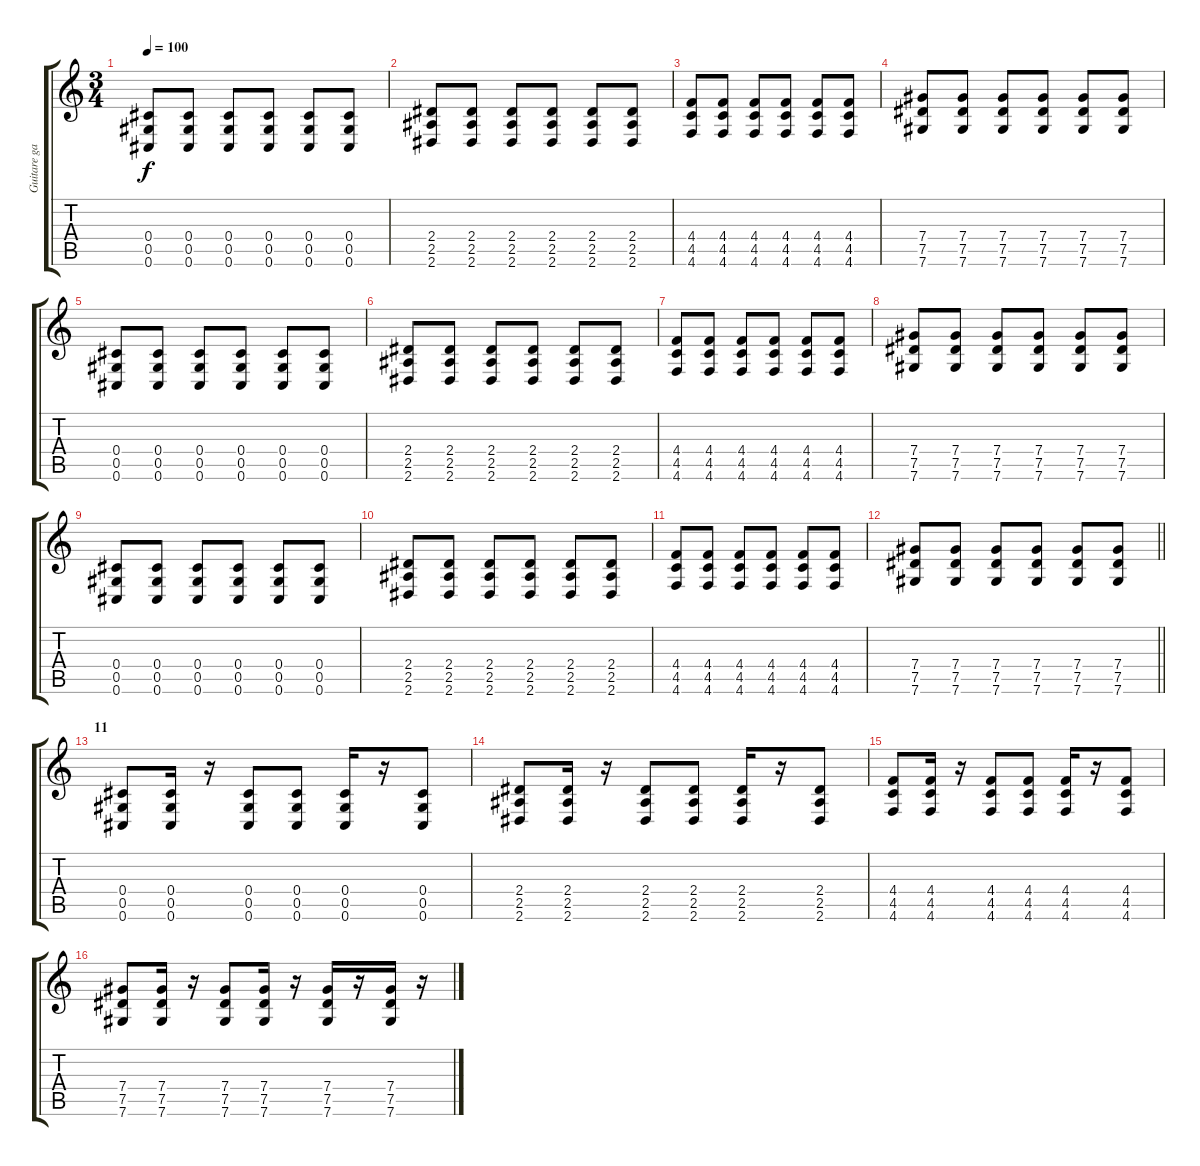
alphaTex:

\track ("Guitare gauche" "Guitare ga") {instrument distortionguitar}
\staff {score tabs}
\tuning (Eb4 Bb3 Gb3 Db3 Ab2 Db2) {hide}
\ts (3 4)
\tempo 100
\clef g2
\ks c
(0.4 0.5 0.6).8{dy f} (0.4 0.5 0.6).8 (0.4 0.5 0.6).8 (0.4 0.5 0.6).8 (0.4 0.5 0.6).8 (0.4 0.5 0.6).8 |
(2.4 2.5 2.6).8 (2.4 2.5 2.6).8 (2.4 2.5 2.6).8 (2.4 2.5 2.6).8 (2.4 2.5 2.6).8 (2.4 2.5 2.6).8 |
(4.4 4.5 4.6).8 (4.4 4.5 4.6).8 (4.4 4.5 4.6).8 (4.4 4.5 4.6).8 (4.4 4.5 4.6).8 (4.4 4.5 4.6).8 |
(7.4 7.5 7.6).8 (7.4 7.5 7.6).8 (7.4 7.5 7.6).8 (7.4 7.5 7.6).8 (7.4 7.5 7.6).8 (7.4 7.5 7.6).8 |
(0.4 0.5 0.6).8 (0.4 0.5 0.6).8 (0.4 0.5 0.6).8 (0.4 0.5 0.6).8 (0.4 0.5 0.6).8 (0.4 0.5 0.6).8 |
(2.4 2.5 2.6).8 (2.4 2.5 2.6).8 (2.4 2.5 2.6).8 (2.4 2.5 2.6).8 (2.4 2.5 2.6).8 (2.4 2.5 2.6).8 |
(4.4 4.5 4.6).8 (4.4 4.5 4.6).8 (4.4 4.5 4.6).8 (4.4 4.5 4.6).8 (4.4 4.5 4.6).8 (4.4 4.5 4.6).8 |
(7.4 7.5 7.6).8 (7.4 7.5 7.6).8 (7.4 7.5 7.6).8 (7.4 7.5 7.6).8 (7.4 7.5 7.6).8 (7.4 7.5 7.6).8 |
(0.4 0.5 0.6).8 (0.4 0.5 0.6).8 (0.4 0.5 0.6).8 (0.4 0.5 0.6).8 (0.4 0.5 0.6).8 (0.4 0.5 0.6).8 |
(2.4 2.5 2.6).8 (2.4 2.5 2.6).8 (2.4 2.5 2.6).8 (2.4 2.5 2.6).8 (2.4 2.5 2.6).8 (2.4 2.5 2.6).8 |
(4.4 4.5 4.6).8 (4.4 4.5 4.6).8 (4.4 4.5 4.6).8 (4.4 4.5 4.6).8 (4.4 4.5 4.6).8 (4.4 4.5 4.6).8 |
\barLineRight lightlight
(7.4 7.5 7.6).8 (7.4 7.5 7.6).8 (7.4 7.5 7.6).8 (7.4 7.5 7.6).8 (7.4 7.5 7.6).8 (7.4 7.5 7.6).8 |
\section ("" "11")
(0.4 0.5 0.6).8 (0.4 0.5 0.6).16 r.16 (0.4 0.5 0.6).8 (0.4 0.5 0.6).8 (0.4 0.5 0.6).16 r.16 (0.4 0.5 0.6).8 |
(2.4 2.5 2.6).8 (2.4 2.5 2.6).16 r.16 (2.4 2.5 2.6).8 (2.4 2.5 2.6).8 (2.4 2.5 2.6).16 r.16 (2.4 2.5 2.6).8 |
(4.4 4.5 4.6).8 (4.4 4.5 4.6).16 r.16 (4.4 4.5 4.6).8 (4.4 4.5 4.6).8 (4.4 4.5 4.6).16 r.16 (4.4 4.5 4.6).8 |
(7.4 7.5 7.6).8 (7.4 7.5 7.6).16 r.16 (7.4 7.5 7.6).8 (7.4 7.5 7.6).16 r.16 (7.4 7.5 7.6).16 r.16 (7.4 7.5 7.6).16 r.16
